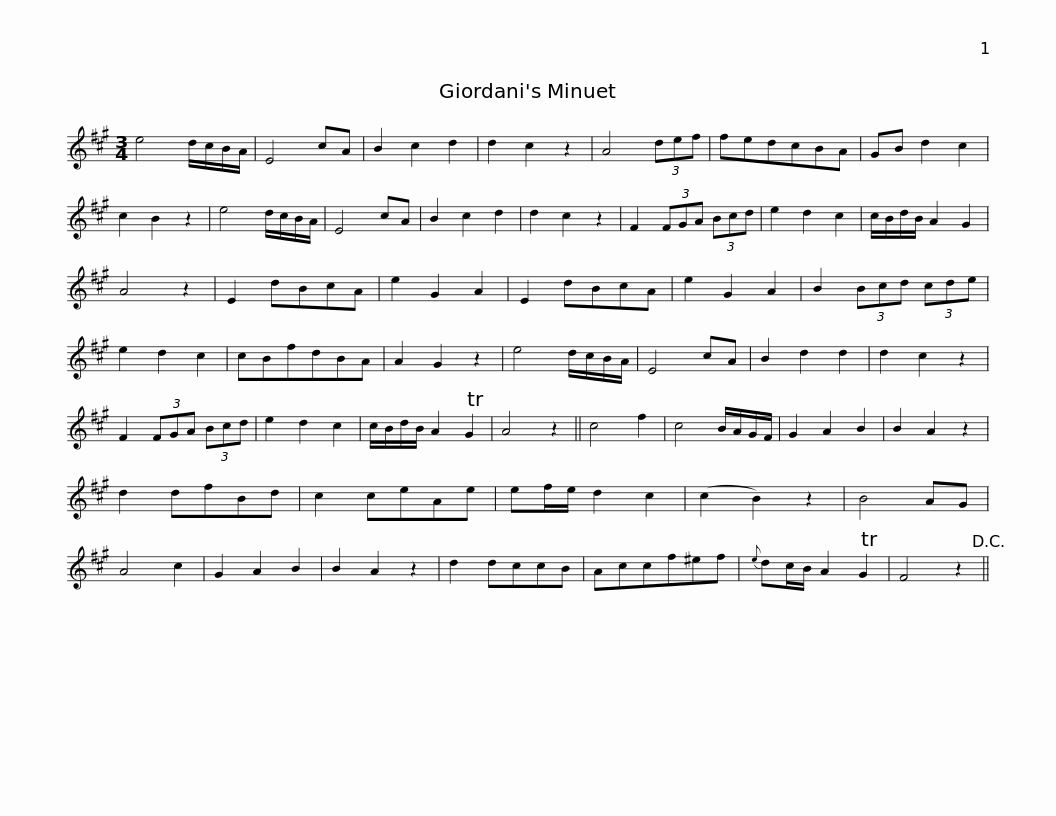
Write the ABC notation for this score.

X:1
L:1/8
M:3/4
I:linebreak $
K:A
V:1 treble
V:1
 e4 d/c/B/A/ | E4 cA | B2 c2 d2 | d2 c2 z2 | A4 (3def | %5
 fedcBA | GB d2 c2 | c2 B2 z2 | e4 d/c/B/A/ | E4 cA |$ %10
 B2 c2 d2 | d2 c2 z2 | F2 (3FGA (3Bcd | e2 d2 c2 | c/B/d/B/ A2 G2 | %15
 A4 z2 | E2 dBcA | e2 G2 A2 | E2 dBcA | e2 G2 A2 |$ %20
 B2 (3Bcd (3cde | e2 d2 c2 | cBfdBA | A2 G2 z2 | e4 d/c/B/A/ | %25
 E4 cA | B2 d2 d2 | d2 c2 z2 | F2 (3FGA (3Bcd | e2 d2 c2 |$ %30
 c/B/d/B/ A2 TG2 | A4 z2 || c4 f2 | c4 B/A/G/F/ | G2 A2 B2 | %35
 B2 A2 z2 | d2 dfBd | c2 ceAe | ef/e/ d2 c2 | (c2 B2) z2 |$ %40
 B4 AG | A4 c2 | G2 A2 B2 | B2 A2 z2 | d2 dccB | %45
 Accf^ef |{e} dc/B/ A2 TG2 | F4 z2!D.C.! || %48
